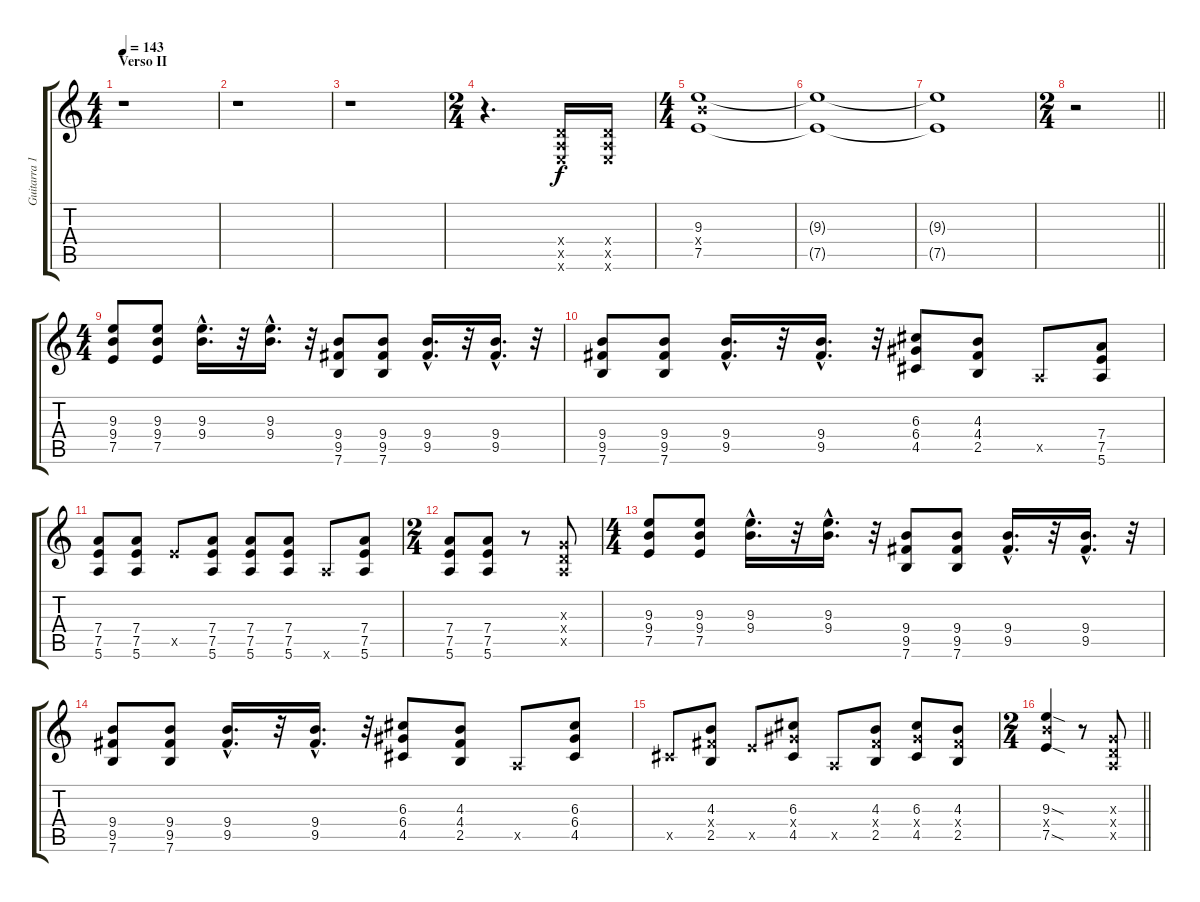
\track ("Guitarra 1 - Mathias" "Guitarra 1") {instrument distortionguitar}
\staff {score tabs}
\tuning (E4 B3 G3 D3 A2 E2) {hide}
\ts (4 4)
\section ("" "Verso II")
\tempo 143
\clef g2
\ks c
r.1{dy f} |
r.1 |
r.1 |
\ts (2 4)
r.4{d} (0.4{x} 0.5{x} 0.6{x}).16 (0.4{x} 0.5{x} 0.6{x}).16 |
\ts (4 4)
(9.3 9.4{x} 7.5).1 |
(9.3{t} 7.5{t}).1 |
(9.3{t} 7.5{t}).1 |
\ts (2 4)
\barLineRight lightlight
r.2 |
\ts (4 4)
(9.3 9.4 7.5).8 (9.3 9.4 7.5).8 (9.3{hac} 9.4{hac}).16{d} r.32 (9.3{hac} 9.4{hac}).16{d} r.32 (9.4 9.5 7.6).8 (9.4 9.5 7.6).8 (9.4{hac} 9.5{hac}).16{d} r.32 (9.4{hac} 9.5{hac}).16{d} r.32 |
(9.4 9.5 7.6).8 (9.4 9.5 7.6).8 (9.4{hac} 9.5{hac}).16{d} r.32 (9.4{hac} 9.5{hac}).16{d} r.32 (6.3 6.4 4.5).8 (4.3 4.4 2.5).8 0.5{x}.8 (7.4 7.5 5.6).8 |
(7.4 7.5 5.6).8 (7.4 7.5 5.6).8 7.5{x}.8 (7.4 7.5 5.6).8 (7.4 7.5 5.6).8 (7.4 7.5 5.6).8 5.6{x}.8 (7.4 7.5 5.6).8 |
\ts (2 4)
(7.4 7.5 5.6).8 (7.4 7.5 5.6).8 r.8 (0.3{x} 0.4{x} 0.5{x}).8 |
\ts (4 4)
(9.3 9.4 7.5).8 (9.3 9.4 7.5).8 (9.3{hac} 9.4{hac}).16{d} r.32 (9.3{hac} 9.4{hac}).16{d} r.32 (9.4 9.5 7.6).8 (9.4 9.5 7.6).8 (9.4{hac} 9.5{hac}).16{d} r.32 (9.4{hac} 9.5{hac}).16{d} r.32 |
(9.4 9.5 7.6).8 (9.4 9.5 7.6).8 (9.4{hac} 9.5{hac}).16{d} r.32 (9.4{hac} 9.5{hac}).16{d} r.32 (6.3 6.4 4.5).8 (4.3 4.4 2.5).8 0.5{x}.8 (6.3 6.4 4.5).8 |
4.5{x}.8 (4.3 4.4{x} 2.5).8 7.5{x}.8 (6.3 6.4{x} 4.5).8 0.5{x}.8 (4.3 4.4{x} 2.5).8 (6.3 6.4{x} 4.5).8 (4.3 4.4{x} 2.5).8 |
\ts (2 4)
\barLineRight lightlight
(9.3{sod} 9.4{x} 7.5{sod}).4 r.8 (0.3{x} 0.4{x} 0.5{x}).8
